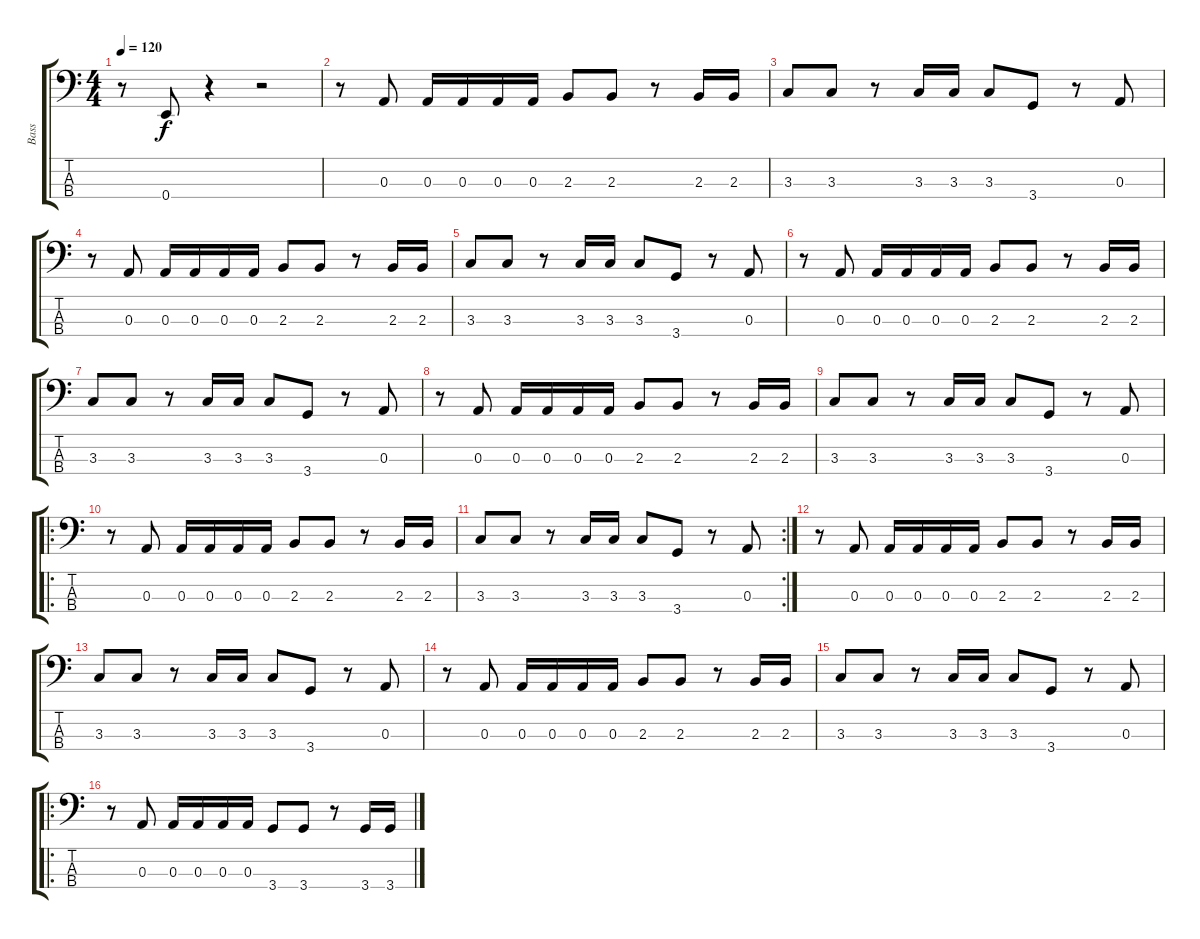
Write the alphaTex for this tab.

\track ("Bass" "Bass") {instrument electricbasspick}
\staff {score tabs}
\tuning (G2 D2 A1 E1) {hide}
\ts (4 4)
\tempo 120
\clef f4
\ks c
r.8{dy f} 0.4.8 r.4 r.2 |
r.8 0.3.8 0.3.16 0.3.16 0.3.16 0.3.16 2.3.8 2.3.8 r.8 2.3.16 2.3.16 |
3.3.8 3.3.8 r.8 3.3.16 3.3.16 3.3.8 3.4.8 r.8 0.3.8 |
r.8 0.3.8 0.3.16 0.3.16 0.3.16 0.3.16 2.3.8 2.3.8 r.8 2.3.16 2.3.16 |
3.3.8 3.3.8 r.8 3.3.16 3.3.16 3.3.8 3.4.8 r.8 0.3.8 |
r.8 0.3.8 0.3.16 0.3.16 0.3.16 0.3.16 2.3.8 2.3.8 r.8 2.3.16 2.3.16 |
3.3.8 3.3.8 r.8 3.3.16 3.3.16 3.3.8 3.4.8 r.8 0.3.8 |
r.8 0.3.8 0.3.16 0.3.16 0.3.16 0.3.16 2.3.8 2.3.8 r.8 2.3.16 2.3.16 |
3.3.8 3.3.8 r.8 3.3.16 3.3.16 3.3.8 3.4.8 r.8 0.3.8 |
\ro
r.8 0.3.8 0.3.16 0.3.16 0.3.16 0.3.16 2.3.8 2.3.8 r.8 2.3.16 2.3.16 |
\rc 2
3.3.8 3.3.8 r.8 3.3.16 3.3.16 3.3.8 3.4.8 r.8 0.3.8 |
r.8 0.3.8 0.3.16 0.3.16 0.3.16 0.3.16 2.3.8 2.3.8 r.8 2.3.16 2.3.16 |
3.3.8 3.3.8 r.8 3.3.16 3.3.16 3.3.8 3.4.8 r.8 0.3.8 |
r.8 0.3.8 0.3.16 0.3.16 0.3.16 0.3.16 2.3.8 2.3.8 r.8 2.3.16 2.3.16 |
3.3.8 3.3.8 r.8 3.3.16 3.3.16 3.3.8 3.4.8 r.8 0.3.8 |
\ro
r.8 0.3.8 0.3.16 0.3.16 0.3.16 0.3.16 3.4.8 3.4.8 r.8 3.4.16 3.4.16
